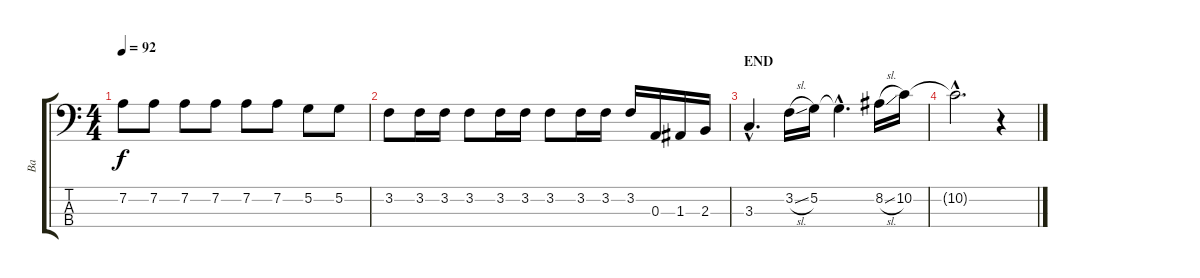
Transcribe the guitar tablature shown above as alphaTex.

\track ("Ba" "Ba") {instrument electricbassfinger}
\staff {score tabs}
\tuning (G2 D2 A1 E1) {hide}
\ts (4 4)
\tempo 92
\clef f4
\ks c
7.2.8{dy f} 7.2.8 7.2.8 7.2.8 7.2.8 7.2.8 5.2.8 5.2.8 |
3.2.8 3.2.16 3.2.16 3.2.8 3.2.16 3.2.16 3.2.8 3.2.16 3.2.16 3.2.16 0.3.16 1.3.16 2.3.16 |
\section ("" "END")
3.3{hac}.4{d} 3.2{sl}.16 5.2.16 5.2{hac t}.4{d} 8.2{sl}.16 10.2.16 |
10.2{hac t}.2{d} r.4
